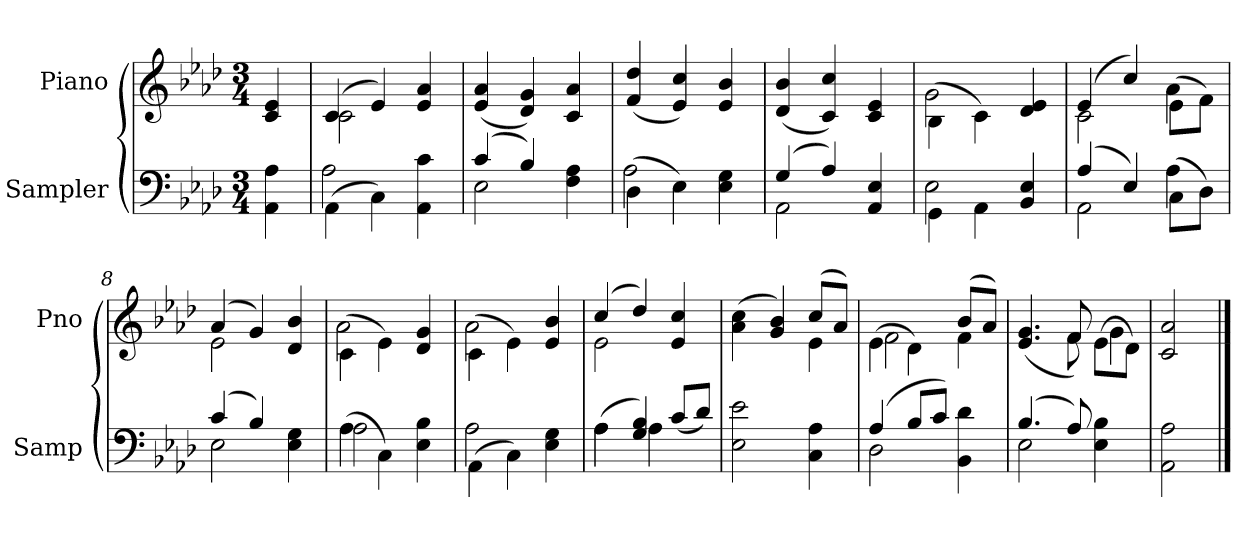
**kern	**kern
*part2	*part1
*staff2	*staff1
*I"Sampler	*I"Piano
*I'Samp	*I'Pno
*clefF4	*clefG2
*k[b-e-a-d-]	*k[b-e-a-d-]
*A-:	*A-:
*M3/4	*M3/4
=1	=1
4AA- 4A-	4c 4e-
=2	=2
*^	*^
(4AA-\	2A-	(4c/	2c
4C\)	.	4e-/)	.
4AA- 4c	4ryy	4e- 4a-	4ryy
*	*	*v	*v
=3	=3	=3
(4c/	2E-	(4e- 4a-
4B-/)	.	4d- 4g)
4F 4A-	4ryy	4c 4a-
=4	=4	=4
(4D-\	2A-	(4f 4dd-
4E-\)	.	4e- 4cc)
4E- 4G	4ryy	4e- 4b-
=5	=5	=5
(4G/	2AA-	(4d- 4b-
4A-/)	.	4c 4cc)
4AA- 4E-	4ryy	4c 4e-
=6	=6	=6
*	*	*^
4GG\	2E-	(4B-\	2g
4AA-\	.	4c\)	.
4BB- 4E-	4ryy	4d- 4e-	4ryy
=7	=7	=7	=7
(4A-/	2AA-	(4e-/	2c
4E-/)	.	4cc/)	.
(8C\L	4A-	(8e-\L	4a-
8D-\J)	.	8f\J)	.
=8	=8	=8	=8
(4c/	2E-	(4a-/	2e-
4B-/)	.	4g/)	.
4E- 4G	4ryy	4d- 4b-	4ryy
=9	=9	=9	=9
(4A-\	2A-	(4c\	2a-
4C\)	.	4e-\)	.
4E- 4B-	4ryy	4d- 4g	4ryy
=10	=10	=10	=10
(4AA-\	2A-	(4c\	2a-
4C\)	.	4e-\)	.
4E- 4G	4ryy	4e- 4b-	4ryy
=11	=11	=11	=11
(4A-\	4A-	(4cc/	2e-
4G 4B-)	4A-	4dd-/)	.
(8c/L	4ryy	4e- 4cc	4ryy
8d-/J)	.	.	.
*v	*v	*	*
=12	=12	=12
2E- 2e-	(4a- 4cc	2ryy
.	4g 4b-)	.
4C 4A-	(8cc/L	4e-
.	8a-/J)	.
=13	=13	=13
*^	*	*
(4A-/	2D-	(4e-\	2f
8B-/L	.	4d-\)	.
8c/J)	.	.	.
4BB- 4d-	4ryy	(8b-/L	4f
.	.	8a-/J)	.
=14	=14	=14	=14
(4.B-/	2E-	(4.e- 4.g	4.ryy
8A-/)	.	8f/)	8f
4E- 4B-	4ryy	(8e-\L	4g
.	.	8d-\J)	.
*v	*v	*	*
*	*v	*v
=15	=15
2AA- 2A-	2c 2a-
==	==
*-	*-
